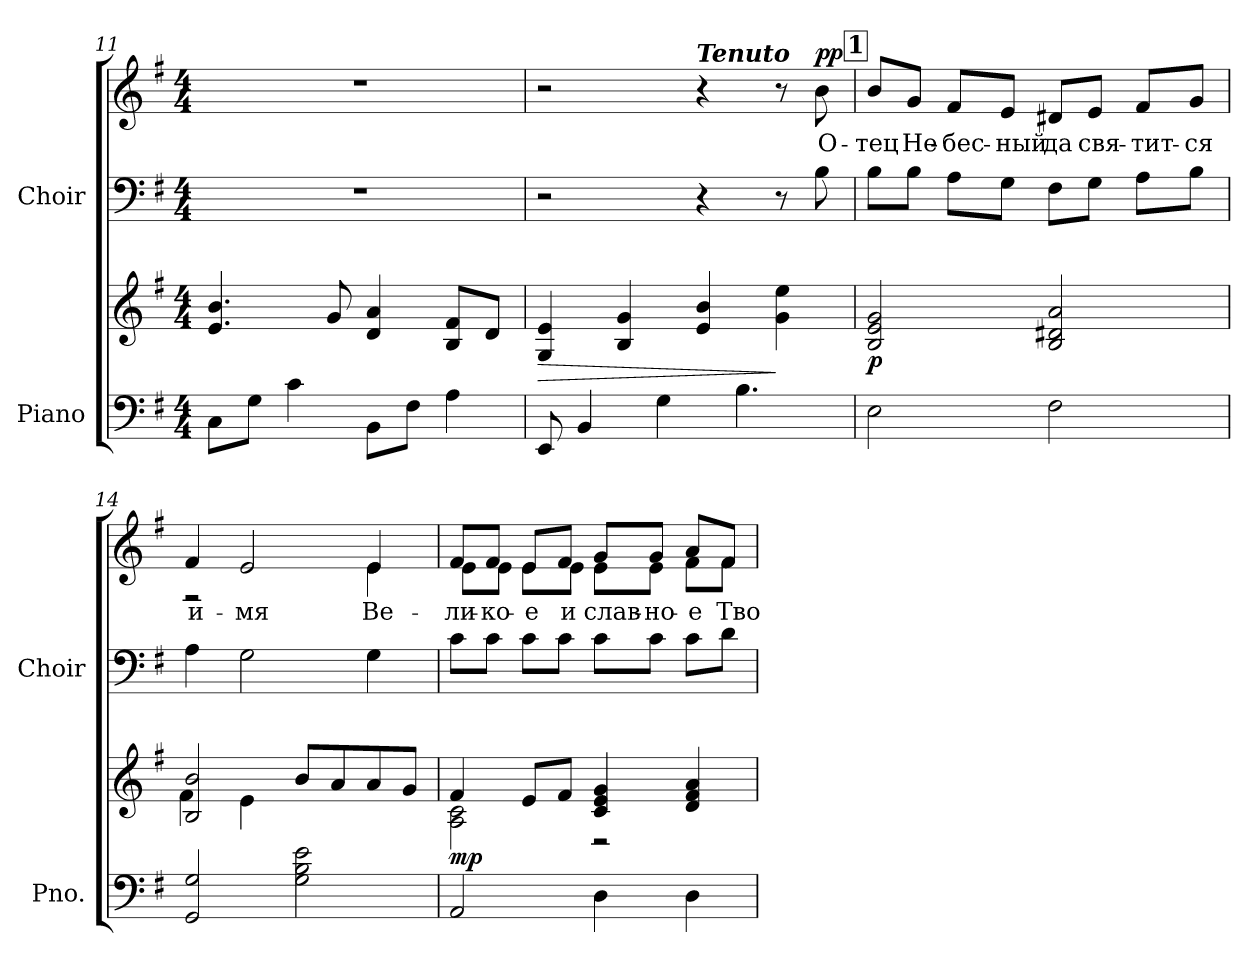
**kern	**kern	**dynam	**kern	**kern	**text	**dynam
*part2	*part2	*part2	*part1	*part1	*part1	*part1
*staff4	*staff3	*staff3/4	*staff2	*staff1	*staff1	*staff1/2
*I"Piano	*	*	*I"Choir	*	*	*
*I'Pno.	*	*	*I'Choir	*	*	*
!!LO:LB:g=z
*clefF4	*clefG2	*	*clefF4	*clefG2	*	*
*k[f#]	*k[f#]	*	*k[f#]	*k[f#]	*	*
*e:	*e:	*	*e:	*e:	*	*
*M4/4	*M4/4	*	*M4/4	*M4/4	*	*
=11	=11	=11	=11	=11	=11	=11
8Ci\L	4.ei/ 4.bi	.	1r	1r	.	.
8Gi\J	.	.	.	.	.	.
4ci\	.	.	.	.	.	.
.	8gi/	.	.	.	.	.
8BBi\L	4di/ 4ai	.	.	.	.	.
8F#i\J	.	.	.	.	.	.
4Ai\	8Bi/ 8f#iL	.	.	.	.	.
.	8di/J	.	.	.	.	.
=12	=12	=12	=12	=12	=12	=12
!	!	!LO:HP:b	!	!	!	!
8EEi/	4Gi/ 4ei	>	2r	2r	.	.
4BBi/	.	.	.	.	.	.
.	4Bi/ 4gi	.	.	.	.	.
4Gi\	.	.	.	.	.	.
!	!	!	!	!LO:TX:a:Bi:t=Tenuto	!	!
.	4ei/ 4bi	.	4r	4r	.	.
4.Bi\	.	.	.	.	.	.
.	4gi\ 4eei	]	8r	8r	.	.
!	!	!	!	!	!LO:LY:b:color=#000000	!
.	.	.	8Bi\	8bi\	О-	p p
!!LO:REH:place=s1:B:color=#000000:enc=box:fs=17.1408:t=1
=13	=13	=13	=13	=13	=13	=13
!	!	!	!	!	!LO:LY:b:color=#000000	!
2Ei\	2Bi/ 2ei 2gi	p	8Bi\L	8bi/L	-тец	.
!	!	!	!	!	!LO:LY:b:color=#000000	!
.	.	.	8Bi\J	8gi/J	Не-	.
!	!	!	!	!	!LO:LY:b:color=#000000	!
.	.	.	8Ai\L	8f#i/L	-бес-	.
!	!	!	!	!	!LO:LY:b:color=#000000	!
.	.	.	8Gi\J	8ei/J	-ный	.
!	!	!	!	!	!LO:LY:b:color=#000000	!
2F#i\	2Bi/ 2d#Xi 2ai	.	8F#i\L	8d#Xi/L	да	.
!	!	!	!	!	!LO:LY:b:color=#000000	!
.	.	.	8Gi\J	8ei/J	свя-	.
!	!	!	!	!	!LO:LY:b:color=#000000	!
.	.	.	8Ai\L	8f#i/L	-тит-	.
!	!	!	!	!	!LO:LY:b:color=#000000	!
.	.	.	8Bi\J	8gi/J	-ся	.
=14	=14	=14	=14	=14	=14	=14
*	*^	*	*	*	*	*
!	!	!	!	!	!	!LO:LY:b:color=#000000	!
*	*	*	*	*	*^	*	*
2GGi/ 2Gi	2Bi/ 2bi	4f#i\	.	4Ai\	4f#i/	2r	и-	.
!	!	!	!	!	!	!	!LO:LY:b:color=#000000	!
.	.	4ei\	.	2Gi\	2ei/	.	-мя	.
2Gi\ 2Bi 2ei	8bi/L	2ryy	.	.	.	4ryy	.	.
.	8ai/	.	.	.	.	.	.	.
!	!	!	!	!	!	!	!LO:LY:b:color=#000000	!
.	8ai/	.	.	4Gi\	4ei/	4ei\	Ве-	mp mp
.	8gi/J	.	.	.	.	.	.	.
!!LO:LB:g=z	!!
=15	=15	=15	=15	=15	=15	=15	=15	=15
!	!	!	!	!	!	!	!LO:LY:b:color=#000000	!
2AAi/	4f#i/	2Ai\ 2ci	mp	8ci\L	8f#i/L	8ei\L	-ли-	.
!	!	!	!	!	!	!	!LO:LY:b:color=#000000	!
.	.	.	.	8ci\J	8f#i/J	8ei\J	-ко-	.
!	!	!	!	!	!	!	!LO:LY:b:color=#000000	!
.	8ei/L	.	.	8ci\L	8ei/L	8ei\L	-е	.
!	!	!	!	!	!	!	!LO:LY:b:color=#000000	!
.	8f#i/J	.	.	8ci\J	8f#i/J	8ei\J	и	.
!	!	!	!	!	!	!	!LO:LY:b:color=#000000	!
4Di\	4ci/ 4ei 4gi	2r	.	8ci\L	8gi/L	8ei\L	слав-	.
!	!	!	!	!	!	!	!LO:LY:b:color=#000000	!
.	.	.	.	8ci\J	8gi/J	8ei\J	-но-	.
!	!	!	!	!	!	!	!LO:LY:b:color=#000000	!
4Di\	4di/ 4f#i 4ai	.	.	8ci\L	8ai/L	8f#i\L	-е	.
!	!	!	!	!	!	!	!LO:LY:b:color=#000000	!
.	.	.	.	8di\J	8f#i/J	8f#i\J	Тво-	.
*	*v	*v	*	*	*v	*v	*	*
=	=	=	=	=	=	=
*-	*-	*-	*-	*-	*-	*-
